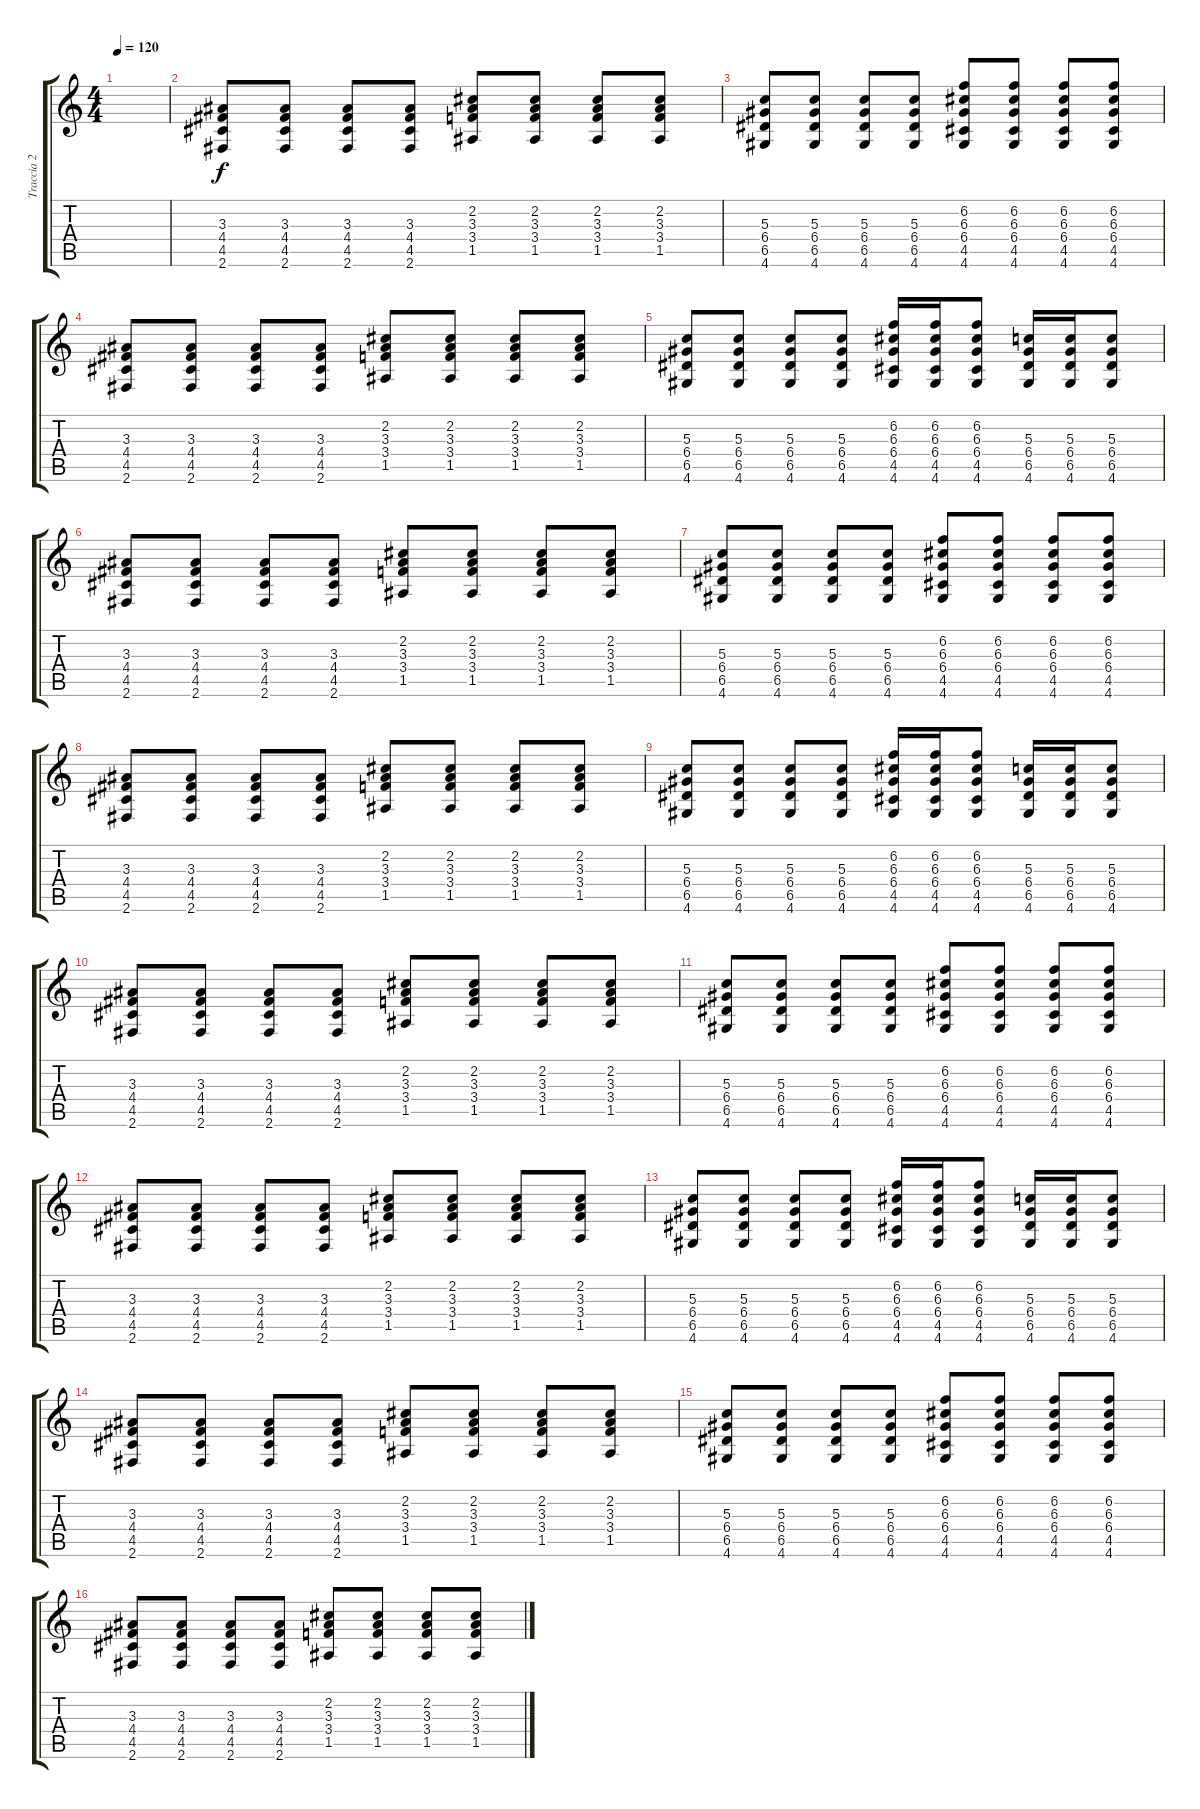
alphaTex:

\track ("Traccia 2" "Traccia 2") {instrument acousticguitarsteel}
\staff {score tabs}
\tuning (E4 B3 G3 D3 A2 E2) {hide}
\ts (4 4)
\tempo 120
\clef g2
\ks c
|
(3.3 4.4 4.5 2.6).8 (3.3 4.4 4.5 2.6).8 (3.3 4.4 4.5 2.6).8 (3.3 4.4 4.5 2.6).8 (2.2 3.3 3.4 1.5).8 (2.2 3.3 3.4 1.5).8 (2.2 3.3 3.4 1.5).8 (2.2 3.3 3.4 1.5).8 |
(5.3 6.4 6.5 4.6).8 (5.3 6.4 6.5 4.6).8 (5.3 6.4 6.5 4.6).8 (5.3 6.4 6.5 4.6).8 (6.2 6.3 6.4 4.5 4.6).8 (6.2 6.3 6.4 4.5 4.6).8 (6.2 6.3 6.4 4.5 4.6).8 (6.2 6.3 6.4 4.5 4.6).8 |
(3.3 4.4 4.5 2.6).8 (3.3 4.4 4.5 2.6).8 (3.3 4.4 4.5 2.6).8 (3.3 4.4 4.5 2.6).8 (2.2 3.3 3.4 1.5).8 (2.2 3.3 3.4 1.5).8 (2.2 3.3 3.4 1.5).8 (2.2 3.3 3.4 1.5).8 |
(5.3 6.4 6.5 4.6).8 (5.3 6.4 6.5 4.6).8 (5.3 6.4 6.5 4.6).8 (5.3 6.4 6.5 4.6).8 (6.2 6.3 6.4 4.5 4.6).16 (6.2 6.3 6.4 4.5 4.6).16 (6.2 6.3 6.4 4.5 4.6).8 (5.3 6.4 6.5 4.6).16 (5.3 6.4 6.5 4.6).16 (5.3 6.4 6.5 4.6).8 |
(3.3 4.4 4.5 2.6).8 (3.3 4.4 4.5 2.6).8 (3.3 4.4 4.5 2.6).8 (3.3 4.4 4.5 2.6).8 (2.2 3.3 3.4 1.5).8 (2.2 3.3 3.4 1.5).8 (2.2 3.3 3.4 1.5).8 (2.2 3.3 3.4 1.5).8 |
(5.3 6.4 6.5 4.6).8 (5.3 6.4 6.5 4.6).8 (5.3 6.4 6.5 4.6).8 (5.3 6.4 6.5 4.6).8 (6.2 6.3 6.4 4.5 4.6).8 (6.2 6.3 6.4 4.5 4.6).8 (6.2 6.3 6.4 4.5 4.6).8 (6.2 6.3 6.4 4.5 4.6).8 |
(3.3 4.4 4.5 2.6).8 (3.3 4.4 4.5 2.6).8 (3.3 4.4 4.5 2.6).8 (3.3 4.4 4.5 2.6).8 (2.2 3.3 3.4 1.5).8 (2.2 3.3 3.4 1.5).8 (2.2 3.3 3.4 1.5).8 (2.2 3.3 3.4 1.5).8 |
(5.3 6.4 6.5 4.6).8 (5.3 6.4 6.5 4.6).8 (5.3 6.4 6.5 4.6).8 (5.3 6.4 6.5 4.6).8 (6.2 6.3 6.4 4.5 4.6).16 (6.2 6.3 6.4 4.5 4.6).16 (6.2 6.3 6.4 4.5 4.6).8 (5.3 6.4 6.5 4.6).16 (5.3 6.4 6.5 4.6).16 (5.3 6.4 6.5 4.6).8 |
(3.3 4.4 4.5 2.6).8 (3.3 4.4 4.5 2.6).8 (3.3 4.4 4.5 2.6).8 (3.3 4.4 4.5 2.6).8 (2.2 3.3 3.4 1.5).8 (2.2 3.3 3.4 1.5).8 (2.2 3.3 3.4 1.5).8 (2.2 3.3 3.4 1.5).8 |
(5.3 6.4 6.5 4.6).8 (5.3 6.4 6.5 4.6).8 (5.3 6.4 6.5 4.6).8 (5.3 6.4 6.5 4.6).8 (6.2 6.3 6.4 4.5 4.6).8 (6.2 6.3 6.4 4.5 4.6).8 (6.2 6.3 6.4 4.5 4.6).8 (6.2 6.3 6.4 4.5 4.6).8 |
(3.3 4.4 4.5 2.6).8 (3.3 4.4 4.5 2.6).8 (3.3 4.4 4.5 2.6).8 (3.3 4.4 4.5 2.6).8 (2.2 3.3 3.4 1.5).8 (2.2 3.3 3.4 1.5).8 (2.2 3.3 3.4 1.5).8 (2.2 3.3 3.4 1.5).8 |
(5.3 6.4 6.5 4.6).8 (5.3 6.4 6.5 4.6).8 (5.3 6.4 6.5 4.6).8 (5.3 6.4 6.5 4.6).8 (6.2 6.3 6.4 4.5 4.6).16 (6.2 6.3 6.4 4.5 4.6).16 (6.2 6.3 6.4 4.5 4.6).8 (5.3 6.4 6.5 4.6).16 (5.3 6.4 6.5 4.6).16 (5.3 6.4 6.5 4.6).8 |
(3.3 4.4 4.5 2.6).8 (3.3 4.4 4.5 2.6).8 (3.3 4.4 4.5 2.6).8 (3.3 4.4 4.5 2.6).8 (2.2 3.3 3.4 1.5).8 (2.2 3.3 3.4 1.5).8 (2.2 3.3 3.4 1.5).8 (2.2 3.3 3.4 1.5).8 |
(5.3 6.4 6.5 4.6).8 (5.3 6.4 6.5 4.6).8 (5.3 6.4 6.5 4.6).8 (5.3 6.4 6.5 4.6).8 (6.2 6.3 6.4 4.5 4.6).8 (6.2 6.3 6.4 4.5 4.6).8 (6.2 6.3 6.4 4.5 4.6).8 (6.2 6.3 6.4 4.5 4.6).8 |
(3.3 4.4 4.5 2.6).8 (3.3 4.4 4.5 2.6).8 (3.3 4.4 4.5 2.6).8 (3.3 4.4 4.5 2.6).8 (2.2 3.3 3.4 1.5).8 (2.2 3.3 3.4 1.5).8 (2.2 3.3 3.4 1.5).8 (2.2 3.3 3.4 1.5).8
